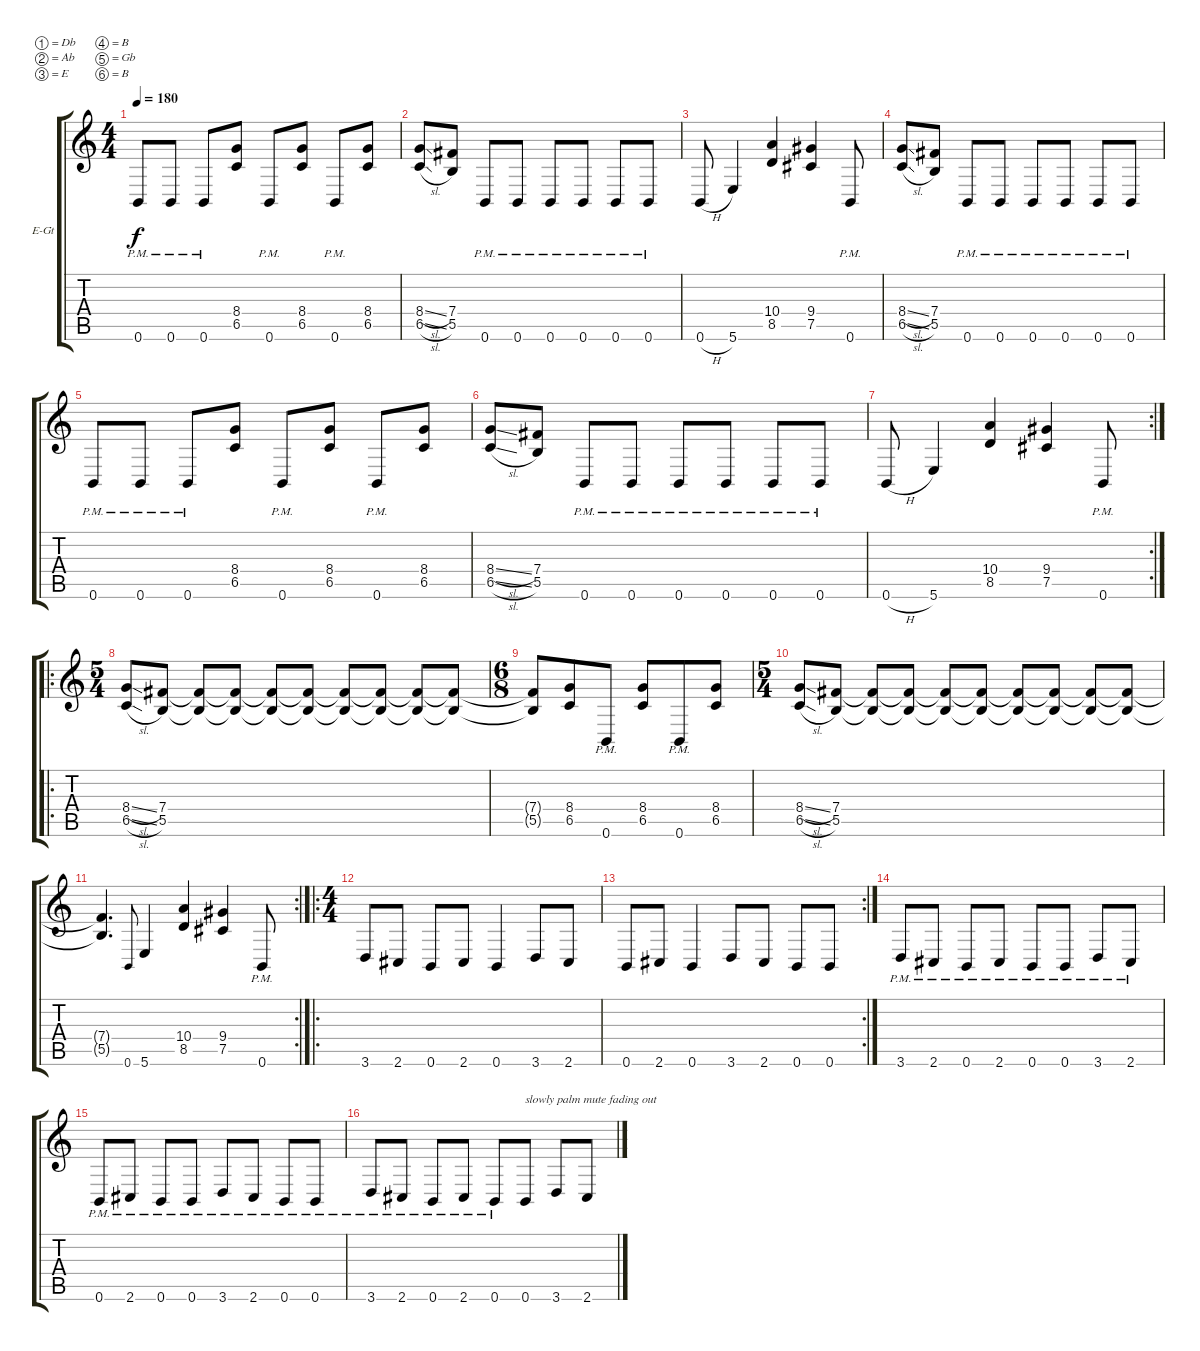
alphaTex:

\bracketExtendMode groupsimilarinstruments
\firstSystemTrackNameOrientation horizontal
\otherSystemsTrackNameOrientation horizontal
\track ("Robb Flynn" "E-Gt") {instrument distortionguitar}
\staff {score tabs}
\tuning (Db4 Ab3 E3 B2 Gb2 B1)
\ts (4 4)
\tempo 180
\clef g2
\ks c
0.6{pm}.8{dy f} 0.6{pm}.8 0.6{pm}.8 (8.4 6.5).8 0.6{pm}.8 (8.4 6.5).8 0.6{pm}.8 (8.4 6.5).8 |
(8.4{sl} 6.5{sl}).8 (7.4 5.5).8 0.6{pm}.8 0.6{pm}.8 0.6{pm}.8 0.6{pm}.8 0.6{pm}.8 0.6{pm}.8 |
0.6{h}.8 5.6.4 (10.4 8.5).4 (9.4 7.5).4 0.6{pm}.8 |
(8.4{sl} 6.5{sl}).8 (7.4 5.5).8 0.6{pm}.8 0.6{pm}.8 0.6{pm}.8 0.6{pm}.8 0.6{pm}.8 0.6{pm}.8 |
0.6{pm}.8 0.6{pm}.8 0.6{pm}.8 (8.4 6.5).8 0.6{pm}.8 (8.4 6.5).8 0.6{pm}.8 (8.4 6.5).8 |
(8.4{sl} 6.5{sl}).8 (7.4 5.5).8 0.6{pm}.8 0.6{pm}.8 0.6{pm}.8 0.6{pm}.8 0.6{pm}.8 0.6{pm}.8 |
\rc 2
0.6{h}.8 5.6.4 (10.4 8.5).4 (9.4 7.5).4 0.6{pm}.8 |
\ro
\ts (5 4)
(8.4{sl} 6.5{sl}).8 (7.4 5.5).8 (7.4{t} 5.5{t}).8 (7.4{t} 5.5{t}).8 (7.4{t} 5.5{t}).8 (7.4{t} 5.5{t}).8 (7.4{t} 5.5{t}).8 (7.4{t} 5.5{t}).8 (7.4{t} 5.5{t}).8 (7.4{t} 5.5{t}).8 |
\ts (6 8)
(7.4{t} 5.5{t}).8 (8.4 6.5).8 0.6{pm}.8 (8.4 6.5).8 0.6{pm}.8 (8.4 6.5).8 |
\ts (5 4)
(8.4{sl} 6.5{sl}).8 (7.4 5.5).8 (5.5{t} 7.4{t}).8 (5.5{t} 7.4{t}).8 (5.5{t} 7.4{t}).8 (5.5{t} 7.4{t}).8 (5.5{t} 7.4{t}).8 (7.4{t} 5.5{t}).8 (7.4{t} 5.5{t}).8 (7.4{t} 5.5{t}).8 |
\rc 2
(7.4{t} 5.5{t}).4{d} 0.6.8{gr onbeat} 5.6.4 (10.4 8.5).4 (9.4 7.5).4 0.6{pm}.8 |
\ro
\ts (4 4)
3.6.8 2.6.8 0.6.8 2.6.8 0.6.4 3.6.8 2.6.8 |
\rc 2
0.6.8 2.6.8 0.6.4 3.6.8 2.6.8 0.6.8 0.6.8 |
3.6{pm}.8 2.6{pm}.8 0.6{pm}.8 2.6{pm}.8 0.6{pm}.8 0.6{pm}.8 3.6{pm}.8 2.6{pm}.8 |
0.6{pm}.8 2.6{pm}.8 0.6{pm}.8 0.6{pm}.8 3.6{pm}.8 2.6{pm}.8 0.6{pm}.8 0.6{pm}.8 |
3.6{pm}.8 2.6{pm}.8 0.6{pm}.8 2.6{pm}.8 0.6{pm}.8 0.6.8{txt "slowly palm mute fading out"} 3.6.8 2.6.8
